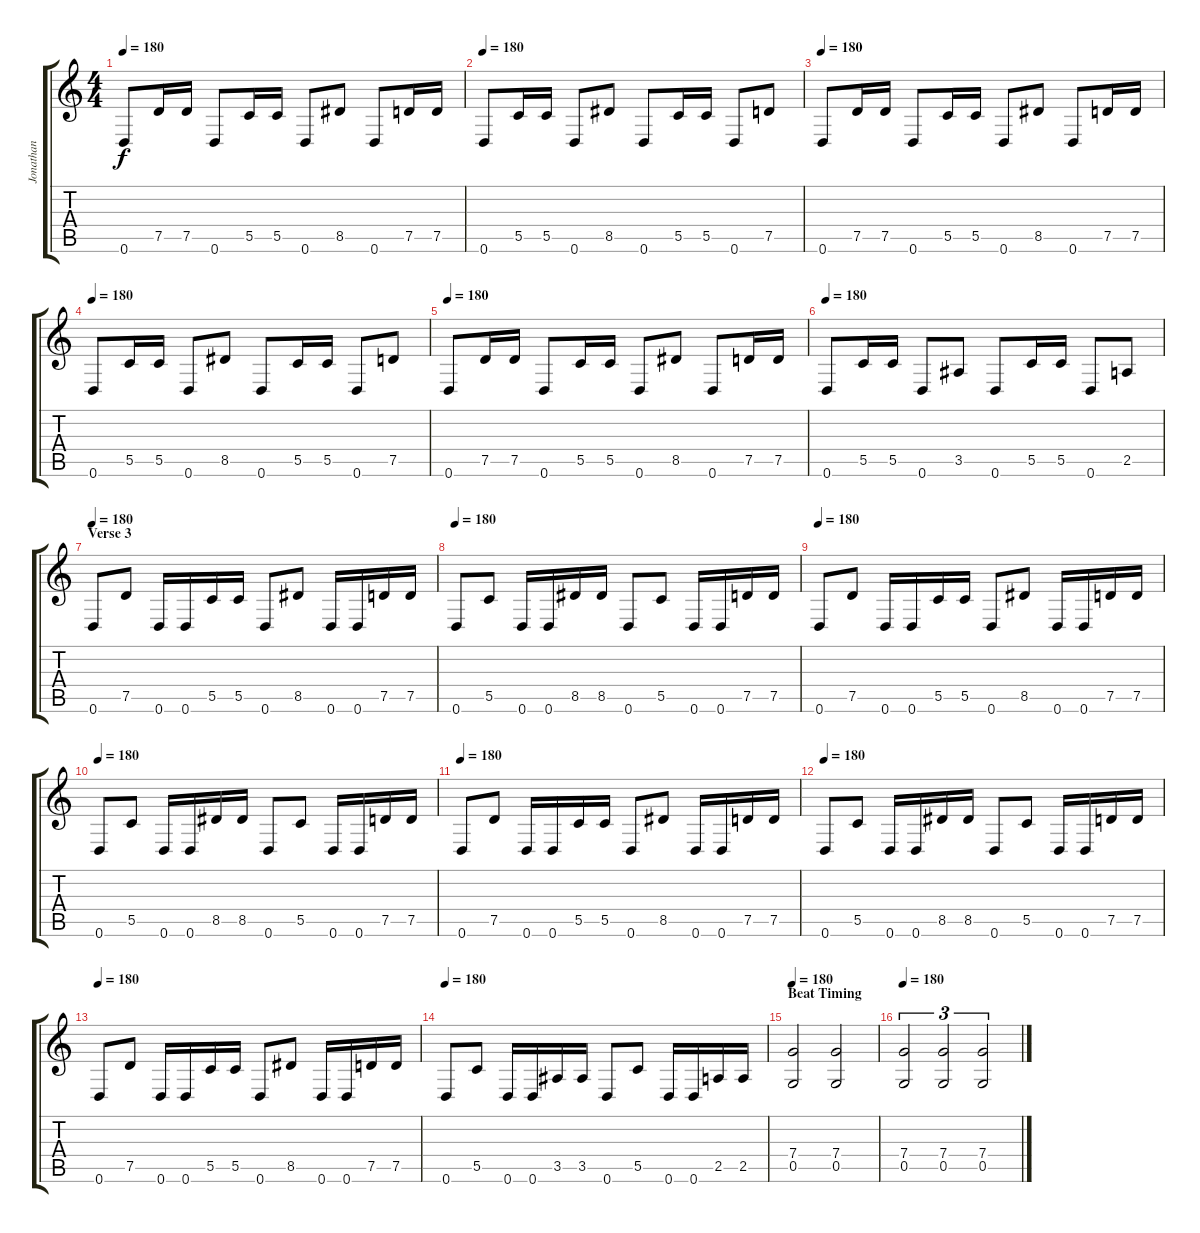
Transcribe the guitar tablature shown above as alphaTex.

\track ("Jonathan" "Jonathan") {instrument distortionguitar}
\staff {score tabs}
\tuning (D4 A3 F3 C3 G2 D2) {hide}
\ts (4 4)
\tempo 180
\clef g2
\ks c
0.6.8{dy f} 7.5.16 7.5.16 0.6.8 5.5.16 5.5.16 0.6.8 8.5.8 0.6.8 7.5.16 7.5.16 |
\tempo 180
0.6.8 5.5.16 5.5.16 0.6.8 8.5.8 0.6.8 5.5.16 5.5.16 0.6.8 7.5.8 |
\tempo 180
0.6.8 7.5.16 7.5.16 0.6.8 5.5.16 5.5.16 0.6.8 8.5.8 0.6.8 7.5.16 7.5.16 |
\tempo 180
0.6.8 5.5.16 5.5.16 0.6.8 8.5.8 0.6.8 5.5.16 5.5.16 0.6.8 7.5.8 |
\tempo 180
0.6.8 7.5.16 7.5.16 0.6.8 5.5.16 5.5.16 0.6.8 8.5.8 0.6.8 7.5.16 7.5.16 |
\tempo 180
0.6.8 5.5.16 5.5.16 0.6.8 3.5.8 0.6.8 5.5.16 5.5.16 0.6.8 2.5.8 |
\section ("" "Verse 3")
\tempo 180
0.6.8 7.5.8 0.6.16 0.6.16 5.5.16 5.5.16 0.6.8 8.5.8 0.6.16 0.6.16 7.5.16 7.5.16 |
\tempo 180
0.6.8 5.5.8 0.6.16 0.6.16 8.5.16 8.5.16 0.6.8 5.5.8 0.6.16 0.6.16 7.5.16 7.5.16 |
\tempo 180
0.6.8 7.5.8 0.6.16 0.6.16 5.5.16 5.5.16 0.6.8 8.5.8 0.6.16 0.6.16 7.5.16 7.5.16 |
\tempo 180
0.6.8 5.5.8 0.6.16 0.6.16 8.5.16 8.5.16 0.6.8 5.5.8 0.6.16 0.6.16 7.5.16 7.5.16 |
\tempo 180
0.6.8 7.5.8 0.6.16 0.6.16 5.5.16 5.5.16 0.6.8 8.5.8 0.6.16 0.6.16 7.5.16 7.5.16 |
\tempo 180
0.6.8 5.5.8 0.6.16 0.6.16 8.5.16 8.5.16 0.6.8 5.5.8 0.6.16 0.6.16 7.5.16 7.5.16 |
\tempo 180
0.6.8 7.5.8 0.6.16 0.6.16 5.5.16 5.5.16 0.6.8 8.5.8 0.6.16 0.6.16 7.5.16 7.5.16 |
\tempo 180
0.6.8 5.5.8 0.6.16 0.6.16 3.5.16 3.5.16 0.6.8 5.5.8 0.6.16 0.6.16 2.5.16 2.5.16 |
\section ("" "Beat Timing")
\tempo 180
(7.4 0.5).2 (7.4 0.5).2 |
\tempo 180
(7.4 0.5).2{tu (3 2)} (7.4 0.5).2{tu (3 2)} (7.4 0.5).2{tu (3 2)}
